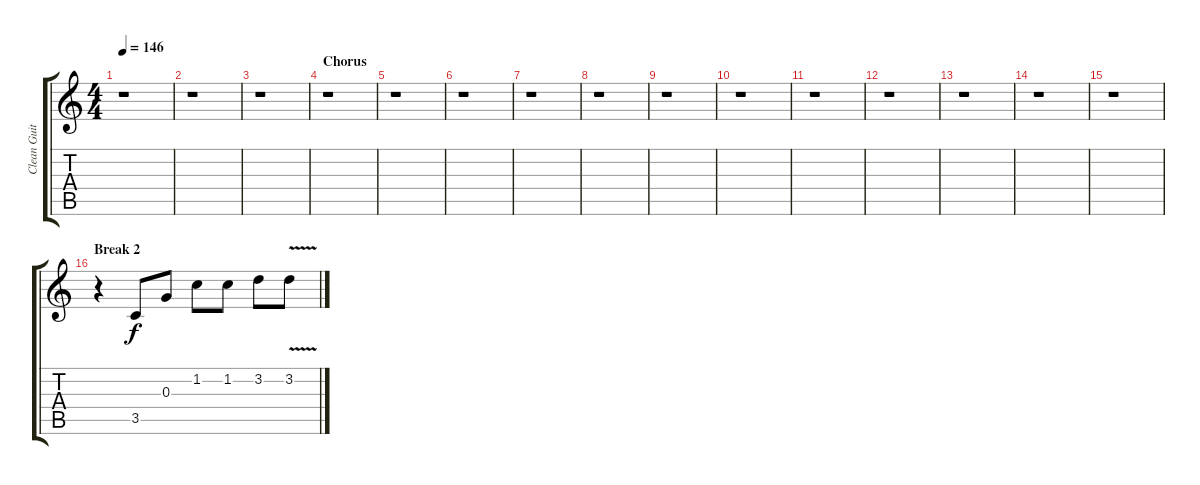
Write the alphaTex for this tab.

\track ("Clean Guitar" "Clean Guit") {instrument acousticguitarsteel}
\staff {score tabs}
\tuning (E4 B3 G3 D3 A2 E2) {hide}
\ts (4 4)
\tempo 146
\clef g2
\ks c
r.1{dy f} |
r.1 |
r.1 |
\section ("" "Chorus")
r.1 |
r.1 |
r.1 |
r.1 |
r.1 |
r.1 |
r.1 |
r.1 |
r.1 |
r.1 |
r.1 |
r.1 |
\section ("" "Break 2")
r.4{instrument acousticguitarsteel} 3.5.8 0.3.8 1.2.8 1.2.8 3.2.8 3.2{v}.8
